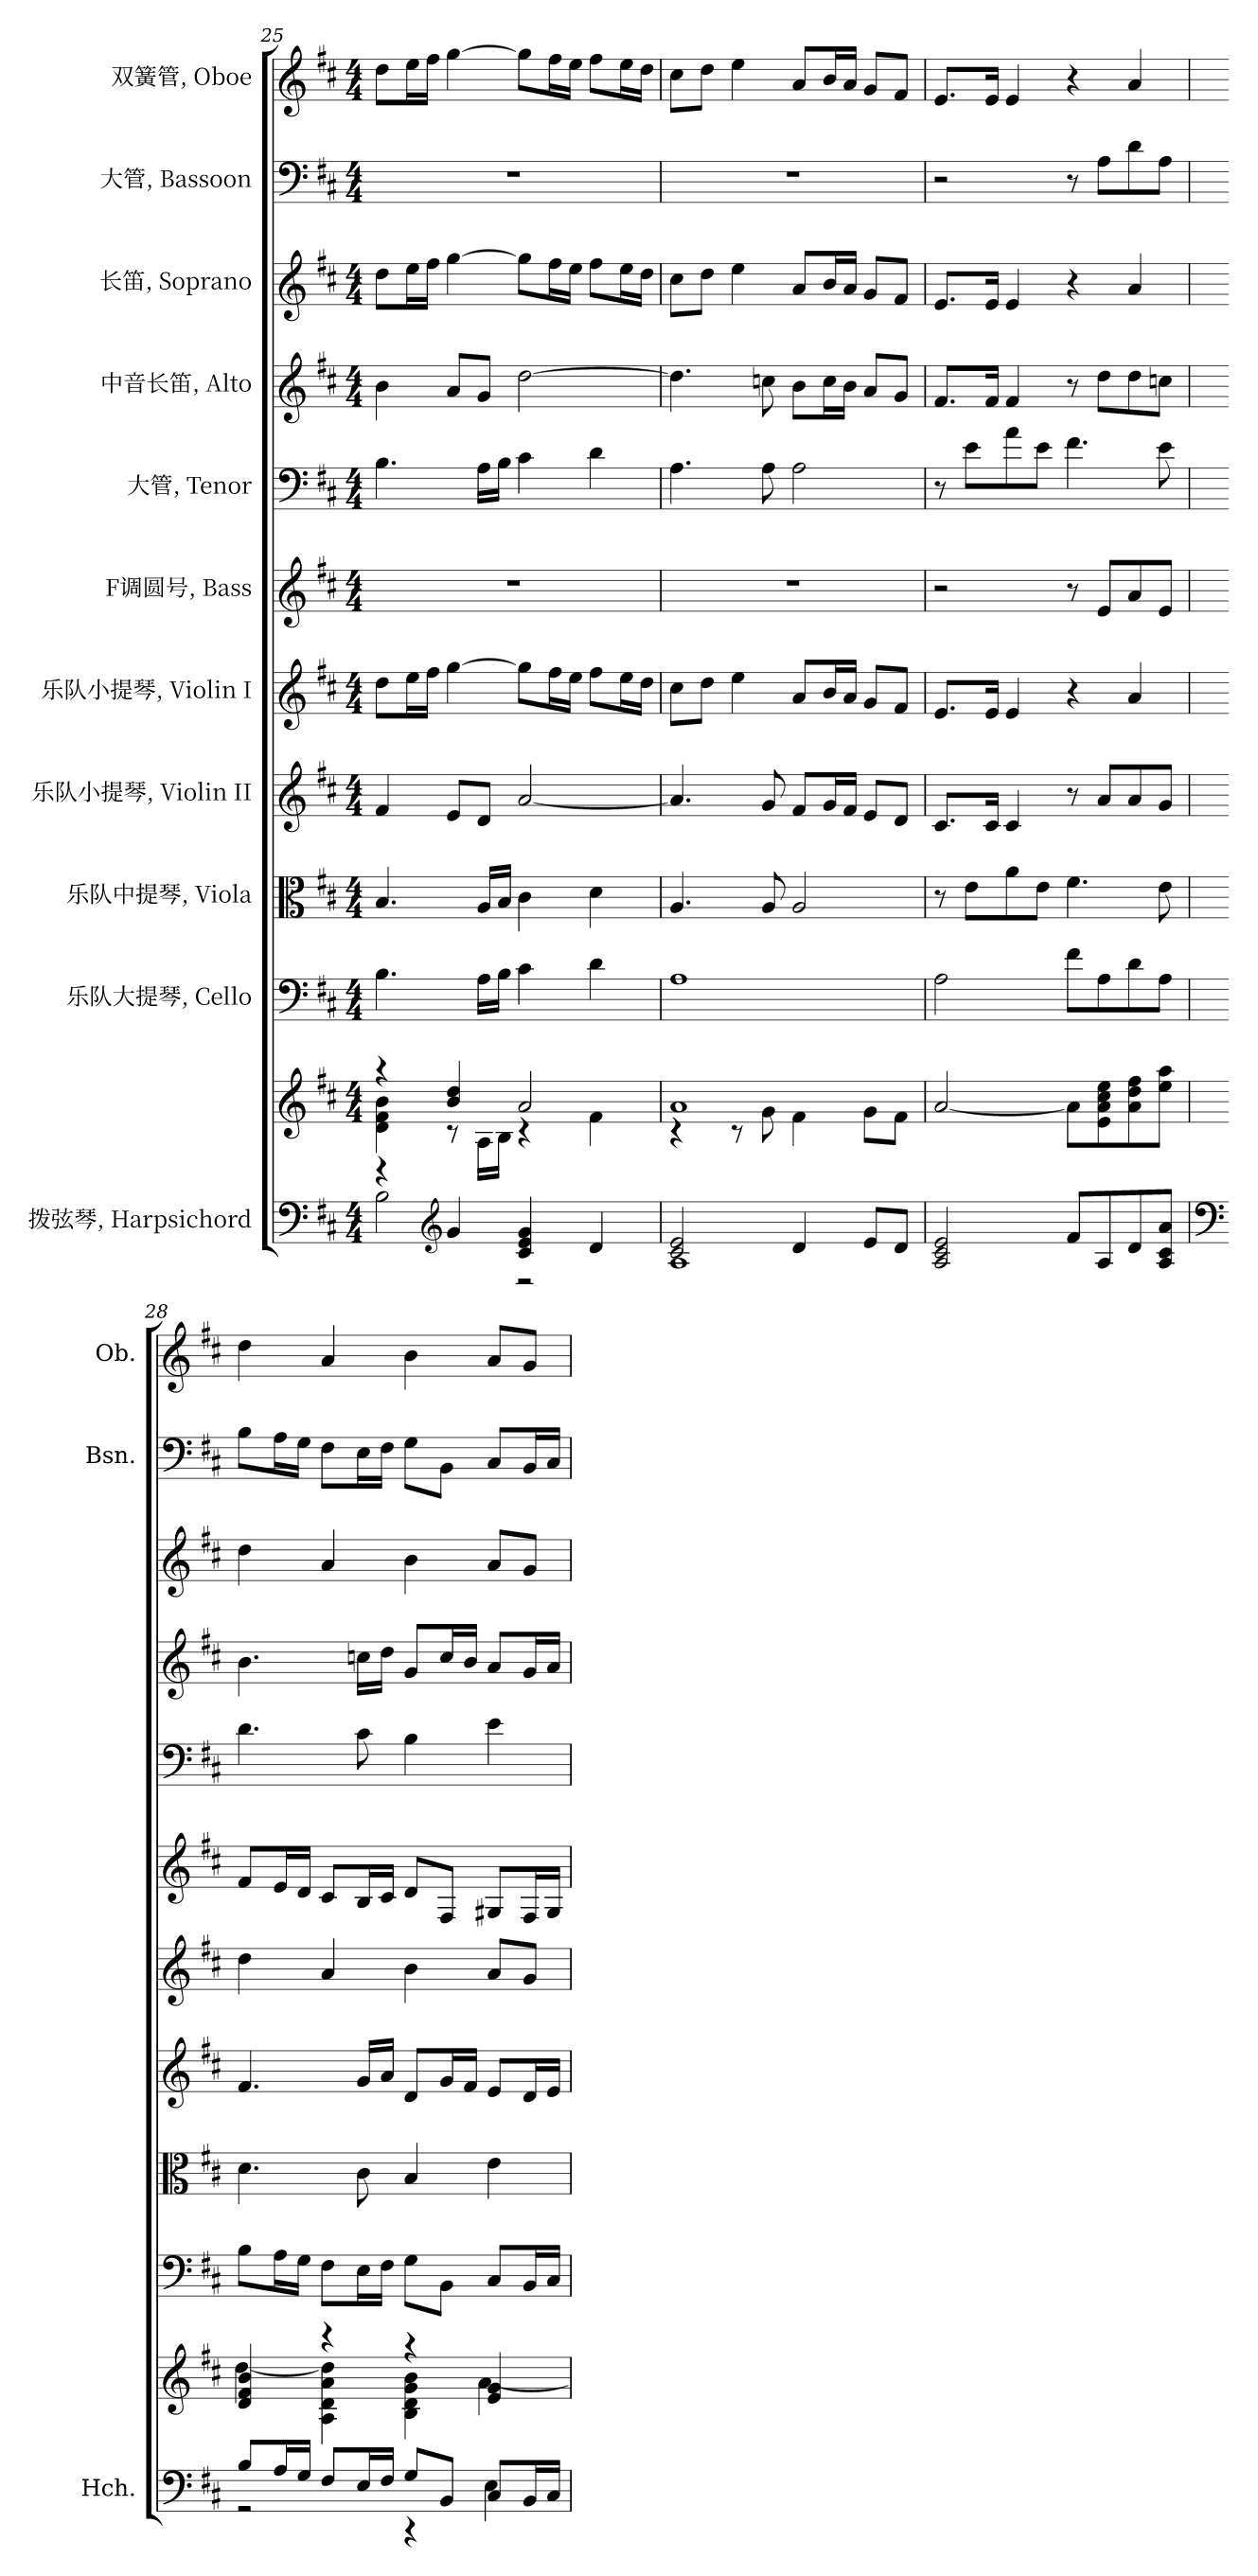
**kern	**kern	**kern	**kern	**kern	**kern	**kern	**kern	**kern	**kern	**kern	**kern
*part11	*part11	*part10	*part9	*part8	*part7	*part6	*part5	*part4	*part3	*part2	*part1
*staff12	*staff11	*staff10	*staff9	*staff8	*staff7	*staff6	*staff5	*staff4	*staff3	*staff2	*staff1
*I"拨弦琴, Harpsichord	*	*I"乐队大提琴, Cello	*I"乐队中提琴, Viola	*I"乐队小提琴, Violin II	*I"乐队小提琴, Violin I	*I"F调圆号, Bass	*I"大管, Tenor	*I"中音长笛, Alto	*I"长笛, Soprano	*I"大管, Bassoon	*I"双簧管, Oboe
*I'Hch.	*	*	*	*	*	*	*	*	*	*I'Bsn.	*I'Ob.
!!LO:PB:g=z
*clefF4	*clefG2	*clefF4	*clefC3	*clefG2	*clefG2	*clefG2	*clefF4	*clefG2	*clefG2	*clefF4	*clefG2
*	*	*	*	*	*	*ITrd4c7	*	*ITrd3c5	*	*	*
*k[f#c#]	*k[f#c#]	*k[f#c#]	*k[f#c#]	*k[f#c#]	*k[f#c#]	*k[f#]	*k[f#c#]	*k[f#c#g#]	*k[f#c#]	*k[f#c#]	*k[f#c#]
*M4/4	*M4/4	*M4/4	*M4/4	*M4/4	*M4/4	*M4/4	*M4/4	*M4/4	*M4/4	*M4/4	*M4/4
=25	=25	=25	=25	=25	=25	=25	=25	=25	=25	=25	=25
*^	*^	*	*	*	*	*	*	*	*	*	*
4r	2B\	4r	4d\ 4f#\ 4b\	4.B\	4.B/	4f#/	8dd\L	1r	4.B\	4f#\	8dd\L	1r	8dd\L
.	.	.	.	.	.	.	16ee\L	.	.	.	16ee\L	.	16ee\L
.	.	.	.	.	.	.	16ff#\JJ	.	.	.	16ff#\JJ	.	16ff#\JJ
*clefG2	*	*	*	*	*	*	*	*	*	*	*	*	*
4g/	.	4b/ 4dd/	8r	.	.	8e/L	[4gg\	.	.	8e/L	[4gg\	.	[4gg\
.	.	.	16A\LL	16A\LL	16A/LL	8d/J	.	.	16A\LL	8d/J	.	.	.
.	.	.	16B\JJ	16B\JJ	16B/JJ	.	.	.	16B\JJ	.	.	.	.
4c#/ 4e/ 4g/	2r	2a/	4r	4c#\	4c#\	[2a/	8gg\L]	.	4c#\	[2a\	8gg\L]	.	8gg\L]
.	.	.	.	.	.	.	16ff#\L	.	.	.	16ff#\L	.	16ff#\L
.	.	.	.	.	.	.	16ee\JJ	.	.	.	16ee\JJ	.	16ee\JJ
4d/	.	.	4f#\	4d\	4d\	.	8ff#\L	.	4d\	.	8ff#\L	.	8ff#\L
.	.	.	.	.	.	.	16ee\L	.	.	.	16ee\L	.	16ee\L
.	.	.	.	.	.	.	16dd\JJ	.	.	.	16dd\JJ	.	16dd\JJ
=26	=26	=26	=26	=26	=26	=26	=26	=26	=26	=26	=26	=26	=26
2c#/ 2e/	1A	1a	4r	1A	4.A/	4.a/]	8cc#\L	1r	4.A\	4.a\]	8cc#\L	1r	8cc#\L
.	.	.	.	.	.	.	8dd\J	.	.	.	8dd\J	.	8dd\J
.	.	.	8r	.	.	.	4ee\	.	.	.	4ee\	.	4ee\
.	.	.	8g\	.	8A/	8g/	.	.	8A\	8gn\	.	.	.
4d/	.	.	4f#\	.	2A/	8f#/L	8a/L	.	2A\	8f#\L	8a/L	.	8a/L
.	.	.	.	.	.	16g/L	16b/L	.	.	16g\L	16b/L	.	16b/L
.	.	.	.	.	.	16f#/JJ	16a/JJ	.	.	16f#\JJ	16a/JJ	.	16a/JJ
8e/L	.	.	8g\L	.	.	8e/L	8g/L	.	.	8e/L	8g/L	.	8g/L
8d/J	.	.	8f#\J	.	.	8d/J	8f#/J	.	.	8d/J	8f#/J	.	8f#/J
*v	*v	*	*	*	*	*	*	*	*	*	*	*	*
*	*v	*v	*	*	*	*	*	*	*	*	*	*
=27	=27	=27	=27	=27	=27	=27	=27	=27	=27	=27	=27
2A/ 2c#/ 2e/	[2a/	2A\	8r	8.c#/L	8.e/L	2r	8r	8.c#/L	8.e/L	2r	8.e/L
.	.	.	8e\L	.	.	.	8e\L	.	.	.	.
.	.	.	.	16c#/Jk	16e/Jk	.	.	16c#/Jk	16e/Jk	.	16e/Jk
.	.	.	8a\	4c#/	4e/	.	8a\	4c#/	4e/	.	4e/
.	.	.	8e\J	.	.	.	8e\J	.	.	.	.
8f#/L	8a\L]	8f#\L	4.f#\	8r	4r	8r	4.f#\	8r	4r	8r	4r
8A/	8e\ 8a\ 8cc#\ 8ee\	8A\	.	8a/L	.	8A/L	.	8a\L	.	8A\L	.
8d/	8a\ 8dd\ 8ff#\	8d\	.	8a/	4a/	8d/	.	8a\	4a/	8d\	4a/
8A/ 8c#/ 8a/J	8ee\ 8aa\J	8A\J	8e\	8g/J	.	8A/J	8e\	8gn\J	.	8A\J	.
!!LO:PB:g=z
=28	=28	=28	=28	=28	=28	=28	=28	=28	=28	=28	=28
*clefF4	*	*	*	*	*	*	*	*	*	*	*
*^	*^	*	*	*	*	*	*	*	*	*	*
8B/L	2r	4d/ 4f#/ 4b/	[4dd\	8B\L	4.d\	4.f#/	4dd\	8B/L	4.d\	4.f#\	4dd\	8B\L	4dd\
16A/L	.	.	.	16A\L	.	.	.	16A/L	.	.	.	16A\L	.
16G/JJ	.	.	.	16G\JJ	.	.	.	16G/JJ	.	.	.	16G\JJ	.
8F#/L	.	4r	4A\ 4d\ 4a\ 4dd\]	8F#\L	.	.	4a/	8F#/L	.	.	4a/	8F#\L	4a/
16E/L	.	.	.	16E\L	8c#\	16g/LL	.	16E/L	8c#\	16gn\LL	.	16E\L	.
16F#/JJ	.	.	.	16F#\JJ	.	16a/JJ	.	16F#/JJ	.	16a\JJ	.	16F#\JJ	.
8G/L	4r	4r	4B\ 4d\ 4g\ 4b\	8G\L	4B/	8d/L	4b\	8G/L	4B\	8d/L	4b\	8G\L	4b\
8BB/J	.	.	.	8BB\J	.	16g/L	.	8BB/J	.	16g/L	.	8BB\J	.
.	.	.	.	.	.	16f#/JJ	.	.	.	16f#/JJ	.	.	.
8C#/L	4E\	4e/ 4g/	[4a\	8C#/L	4e\	8e/L	8a/L	8C#X/L	4e\	8e/L	8a/L	8C#/L	8a/L
16BB/L	.	.	.	16BB/L	.	16d/L	8g/J	16BB/L	.	16d/L	8g/J	16BB/L	8g/J
16C#/JJ	.	.	.	16C#/JJ	.	16e/JJ	.	16C#/JJ	.	16e/JJ	.	16C#/JJ	.
*v	*v	*	*	*	*	*	*	*	*	*	*	*	*
*	*v	*v	*	*	*	*	*	*	*	*	*	*
=	=	=	=	=	=	=	=	=	=	=	=
*-	*-	*-	*-	*-	*-	*-	*-	*-	*-	*-	*-
